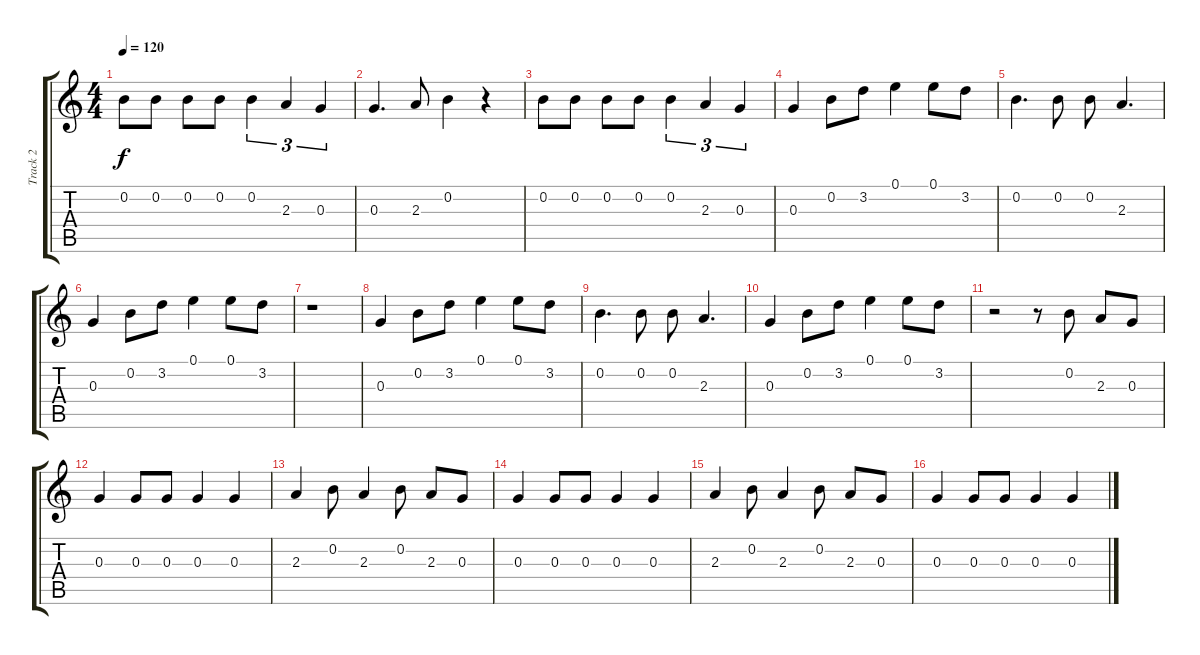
\track ("Track 2" "Track 2") {instrument acousticguitarsteel}
\staff {score tabs}
\tuning (E4 B3 G3 D3 A2 E2) {hide}
\ts (4 4)
\tempo 120
\clef g2
\ks c
0.2.8{dy f} 0.2.8 0.2.8 0.2.8 0.2.4{tu (3 2)} 2.3.4{tu (3 2)} 0.3.4{tu (3 2)} |
0.3.4{d} 2.3.8 0.2.4 r.4 |
0.2.8 0.2.8 0.2.8 0.2.8 0.2.4{tu (3 2)} 2.3.4{tu (3 2)} 0.3.4{tu (3 2)} |
0.3.4 0.2.8 3.2.8 0.1.4 0.1.8 3.2.8 |
0.2.4{d} 0.2.8 0.2.8 2.3.4{d} |
0.3.4 0.2.8 3.2.8 0.1.4 0.1.8 3.2.8 |
r.1 |
0.3.4 0.2.8 3.2.8 0.1.4 0.1.8 3.2.8 |
0.2.4{d} 0.2.8 0.2.8 2.3.4{d} |
0.3.4 0.2.8 3.2.8 0.1.4 0.1.8 3.2.8 |
r.2 r.8 0.2.8 2.3.8 0.3.8 |
0.3.4 0.3.8 0.3.8 0.3.4 0.3.4 |
2.3.4 0.2.8 2.3.4 0.2.8 2.3.8 0.3.8 |
0.3.4 0.3.8 0.3.8 0.3.4 0.3.4 |
2.3.4 0.2.8 2.3.4 0.2.8 2.3.8 0.3.8 |
0.3.4 0.3.8 0.3.8 0.3.4 0.3.4
